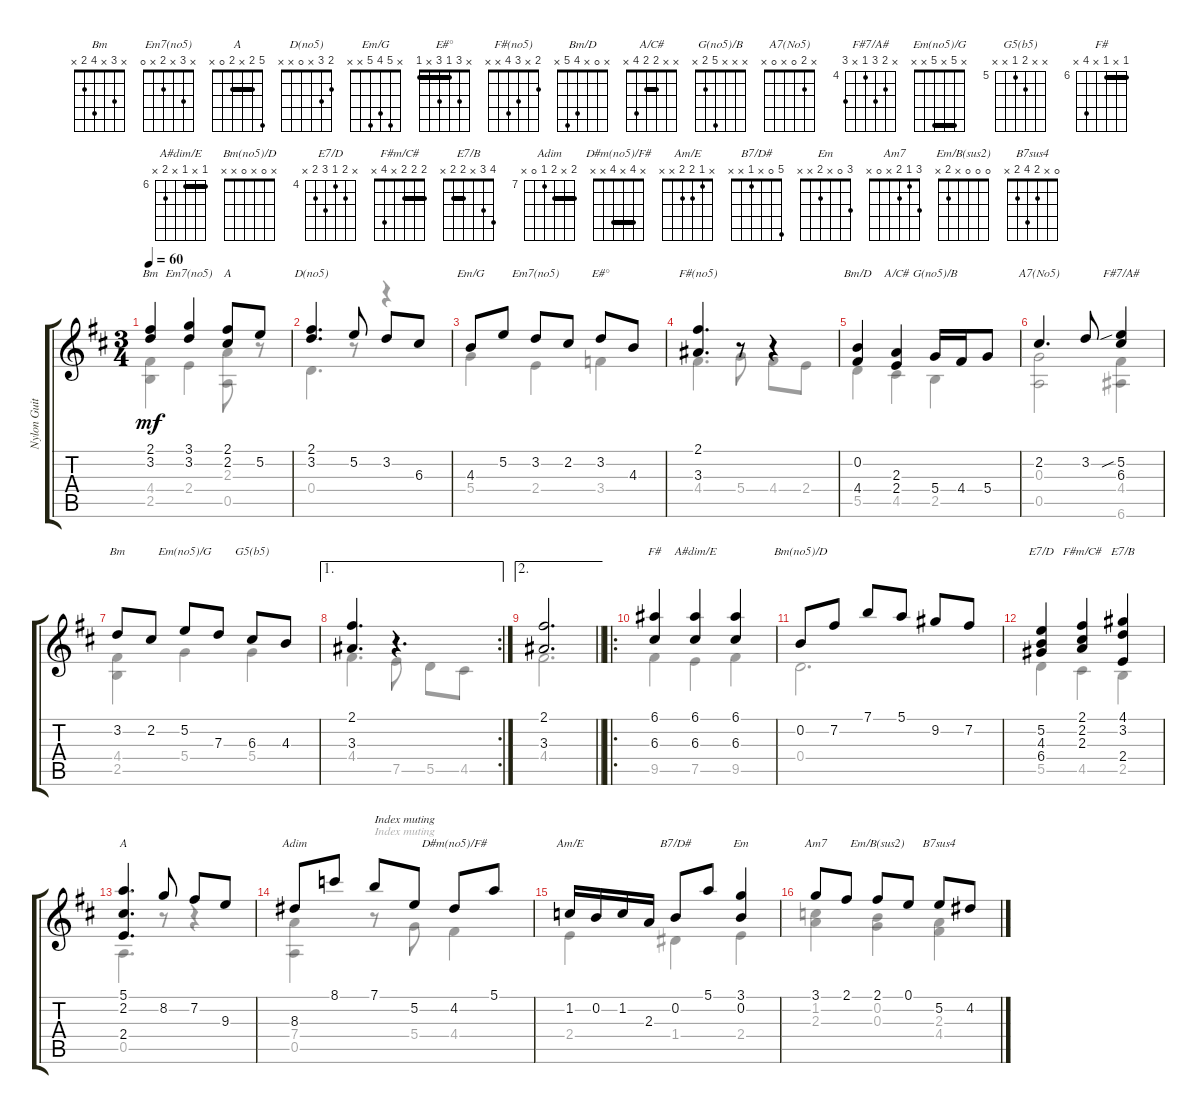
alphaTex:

\track ("Nylon Guitar" "Nylon Guit") {instrument acousticguitarnylon}
\staff {score tabs}
\tuning (E4 B3 G3 D3 A2 E2) {hide}
\chord ("Bm" 2 3 x 4 2 x) {barre 2}
\chord ("Em7(No5)" 3 3 x 2 x 0)
\chord ("A" 0 2 2 x 0 x)
\chord ("D(no5)" 2 3 x 0 x x)
\chord ("Em/G" x 5 4 5 x x)
\chord ("Em7(no5)" x 3 x 2 x 0)
\chord ("E#°" x 3 1 3 x 1) {barre 1}
\chord ("F#(no5)" 2 x 3 4 x x)
\chord ("Bm/D" x 0 x 4 5 x)
\chord ("A/C#" x x 2 2 4 x) {barre 2}
\chord ("G(no5)/B" x x x 5 2 x)
\chord ("A7(No5)" x 2 0 x 0 x)
\chord ("F#7/A#" x 5 6 4 x 6) {firstfret 4}
\chord ("Bm" x 3 x 4 2 x)
\chord ("Em(no5)/G" x 5 x 5 x x) {barre 5}
\chord ("G5(b5)" x x 6 5 x x) {firstfret 5}
\chord ("F#" 6 x 6 x 9 x) {firstfret 6 barre 6}
\chord ("A#dim/E" 6 x 6 x 7 x) {firstfret 6 barre 6}
\chord ("Bm(no5)/D" x 0 x 0 x x)
\chord ("E7/D" x 5 4 6 5 x) {firstfret 4}
\chord ("F#m/C#" 2 2 2 x 4 x) {barre 2}
\chord ("E7/B" 4 3 x 2 2 x) {barre 2}
\chord ("A" 5 2 x 2 0 x) {barre 2}
\chord ("Adim" 8 x 8 7 0 x) {firstfret 7 barre 8}
\chord ("D#m(no5)/F#" x 4 x 4 x x) {barre 4}
\chord ("Am/E" x 1 2 2 x x)
\chord ("B7/D#" 5 0 x 1 x x)
\chord ("Em" 3 0 x 2 x x)
\chord ("Am7" 3 1 2 x 0 x)
\chord ("Em/B(sus2)" 0 0 0 x 2 x)
\chord ("B7sus4" 0 x 2 4 2 x)
\voice
\ts (3 4)
\tempo 60
\clef g2
\ks bminor
(2.1 3.2).4{ch "Bm" dy mf instrument acousticguitarnylon} (3.1 3.2).4{ch "Em7(No5)"} (2.1 2.2).8{ch "A"} 5.2.8 |
(2.1 3.2).4{d ch "D(no5)"} 5.2.8 3.2.8 6.3.8 |
4.3.8{ch "Em/G"} 5.2.8 3.2.8{ch "Em7(no5)"} 2.2.8 3.2.8{ch "E#°"} 4.3.8 |
(2.1 3.3).4{d ch "F#(no5)"} r.8 r.4 |
(0.2 4.4).4{ch "Bm/D"} (2.3 2.4).4{ch "A/C#"} 5.4.16{ch "G(no5)/B"} 4.4.16 5.4.8 |
2.2.4{d ch "A7(No5)"} 3.2.8 (5.2{sib} 6.3).4{ch "F#7/A#"} |
3.2.8{ch "Bm"} 2.2.8 5.2.8{ch "Em(no5)/G"} 7.3.8 6.3.8{ch "G5(b5)"} 4.3.8 |
\ae 1
\rc 2
(2.1 3.3).4{d} r.4{d} |
\ae 2
\barLineRight lightlight
(2.1 3.3).2{d} |
\ro
(6.1 6.3).4{ch "F#"} (6.1 6.3).4{ch "A#dim/E"} (6.1 6.3).4 |
0.2.8{ch "Bm(no5)/D"} 7.2.8 7.1.8 5.1.8 9.2.8 7.2.8 |
(5.2 4.3 6.4).4{ch "E7/D"} (2.1 2.2 2.3).4{ch "F#m/C#"} (4.1 3.2 2.4).4{ch "E7/B"} |
(5.1 2.2 2.4).4{d ch "A"} 8.2.8 7.2.8 9.3.8 |
8.3.8{ch "Adim"} 8.1.8 7.1.8{txt "Index muting"} 5.2.8 4.2.8{ch "D#m(no5)/F#"} 5.1.8 |
1.2.16{ch "Am/E"} 0.2.16 1.2.16 2.3.16 0.2.8{ch "B7/D#"} 5.1.8 (3.1 0.2).4{ch "Em"} |
3.1.8{ch "Am7"} 2.1.8 2.1.8{ch "Em/B(sus2)"} 0.1.8 5.2.8{ch "B7sus4"} 4.2.8
\voice
\clef g2
\ottava regular
\simile none
\ks bminor
(4.4 2.5).4{dy mf} 2.4.4 (2.3 0.5).8 r.8 |
0.4.4{d} r.8 r.4 |
5.4.4 2.4.4 3.4.4 |
4.4.4{d} 5.4.8 4.4.8 2.4.8 |
5.5.4 4.5.4 2.5.4 |
(0.3 0.5).2 (4.4 6.6).4 |
(4.4 2.5).4 5.4.4 5.4.4 |
4.4.4{d} 7.5.8 5.5.8 4.5.8 |
\barLineRight lightlight
4.4.2{d} |
9.5.4 7.5.4 9.5.4 |
0.4.2{d} |
5.5.4 4.5.4 2.5.4 |
0.5.4{d} r.8 r.4 |
(7.4 0.5).4 r.8{txt "Index muting"} 5.4.8 4.4.4 |
2.4.4 1.4.4 2.4.4 |
(1.2 2.3).4 (0.2 0.3).4 (2.3 4.4).4
